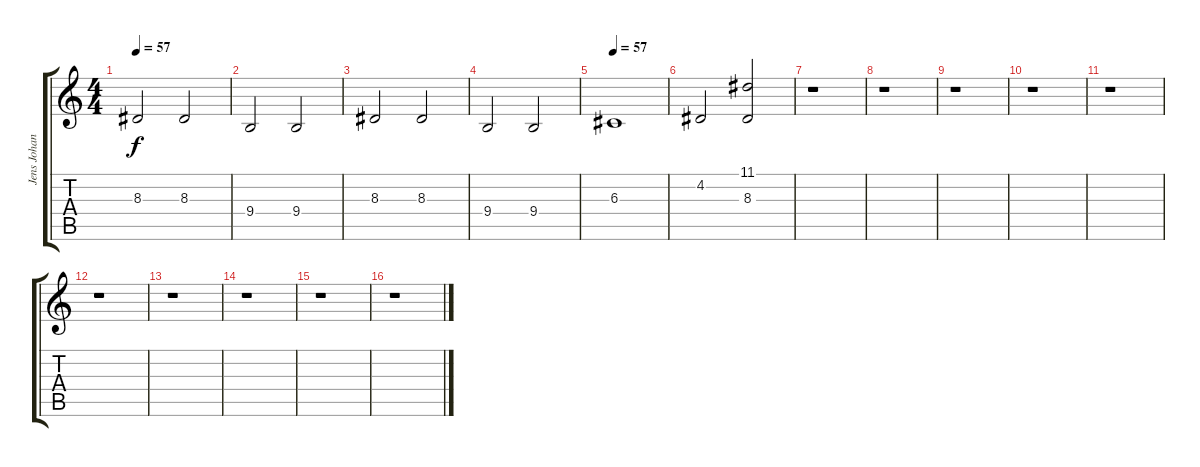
\track ("Jens Johansson" "Jens Johan") {instrument synthstrings2}
\staff {score tabs}
\tuning (E4 B3 G3 D3 A2 E2) {hide}
\ts (4 4)
\tempo 57
\clef g2
\ks c
8.3.2{dy f} 8.3.2 |
9.4.2 9.4.2 |
8.3.2 8.3.2 |
9.4.2 9.4.2 |
\tempo 57
6.3.1 |
4.2.2 (11.1 8.3).2 |
r.1 |
r.1 |
r.1 |
r.1 |
r.1 |
r.1 |
r.1 |
r.1 |
r.1 |
r.1
